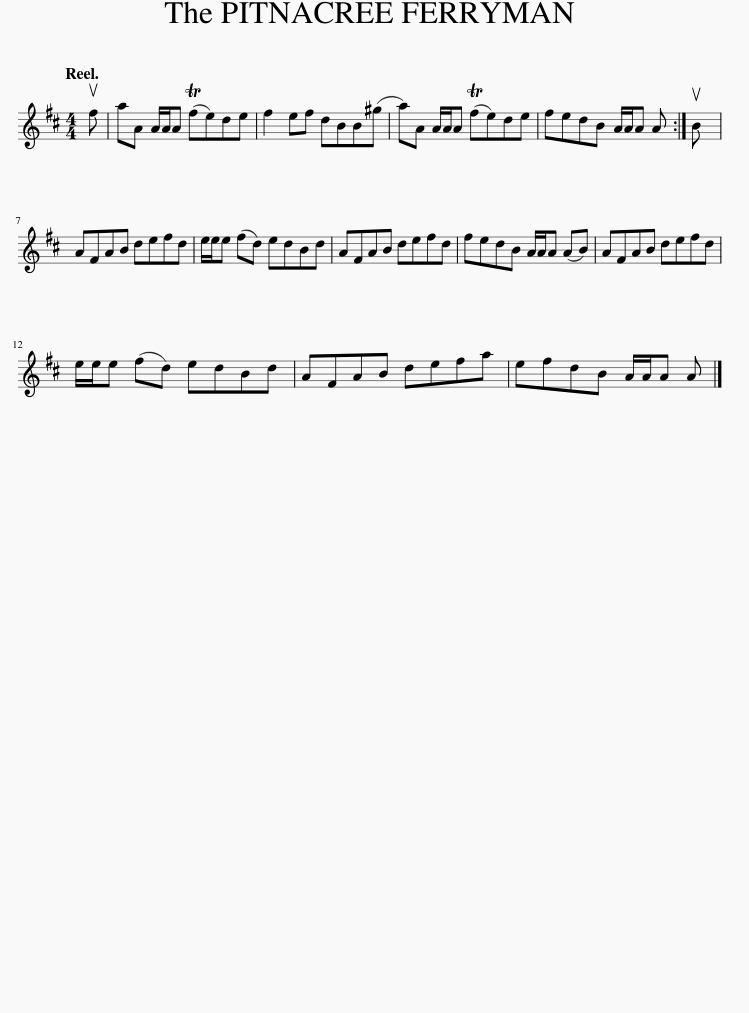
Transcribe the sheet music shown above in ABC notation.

X:1
L:1/8
Q:1/4=120
M:4/4
I:linebreak $
K:D
V:1 treble
V:1
 uf | aA A/A/A (Tfe)de | f2 ef dBB(^g | a)A A/A/A (Tfe)de | fedB A/A/A A :| %5
 uB |$ AFAB defd | e/e/e (fd) edBd | AFAB defd | fedB A/A/A (AB) | %10
 AFAB defd |$ e/e/e (fd) edBd | AFAB defa | efdB A/A/A A |] %14
